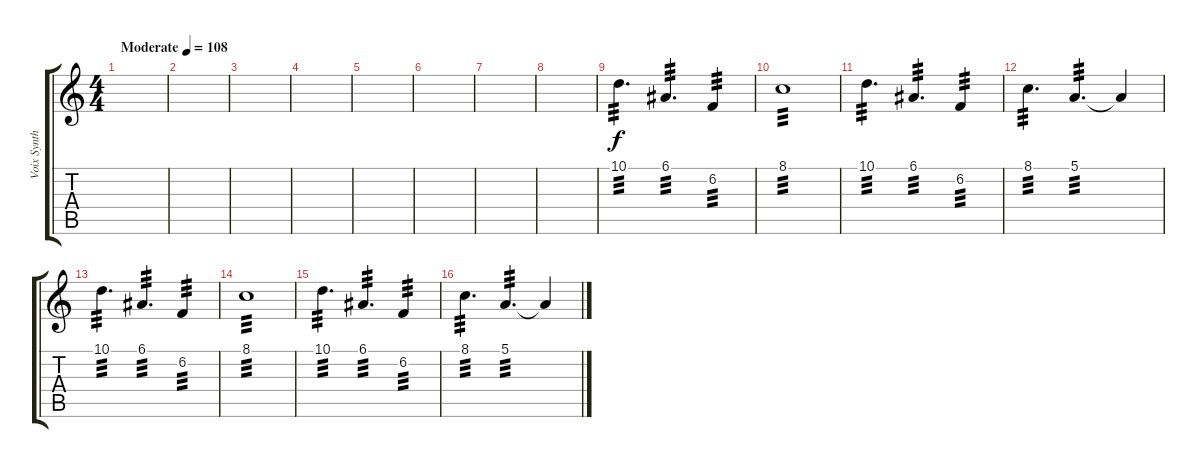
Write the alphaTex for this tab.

\track ("Voix Synthé" "Voix Synth") {instrument voiceoohs}
\staff {score tabs}
\tuning (E4 B3 G3 D3 A2 E2) {hide}
\ts (4 4)
\tempo (108 "Moderate")
\clef g2
\ks c
|
|
|
|
|
|
|
|
10.1.4{d tp 3} 6.1.4{d tp 3} 6.2.4{tp 3} |
8.1.1{tp 3} |
10.1.4{d tp 3} 6.1.4{d tp 3} 6.2.4{tp 3} |
8.1.4{d tp 3} 5.1.4{d tp 3} 5.1{t}.4 |
10.1.4{d tp 3} 6.1.4{d tp 3} 6.2.4{tp 3} |
8.1.1{tp 3} |
10.1.4{d tp 3} 6.1.4{d tp 3} 6.2.4{tp 3} |
8.1.4{d tp 3} 5.1.4{d tp 3} 5.1{t}.4
